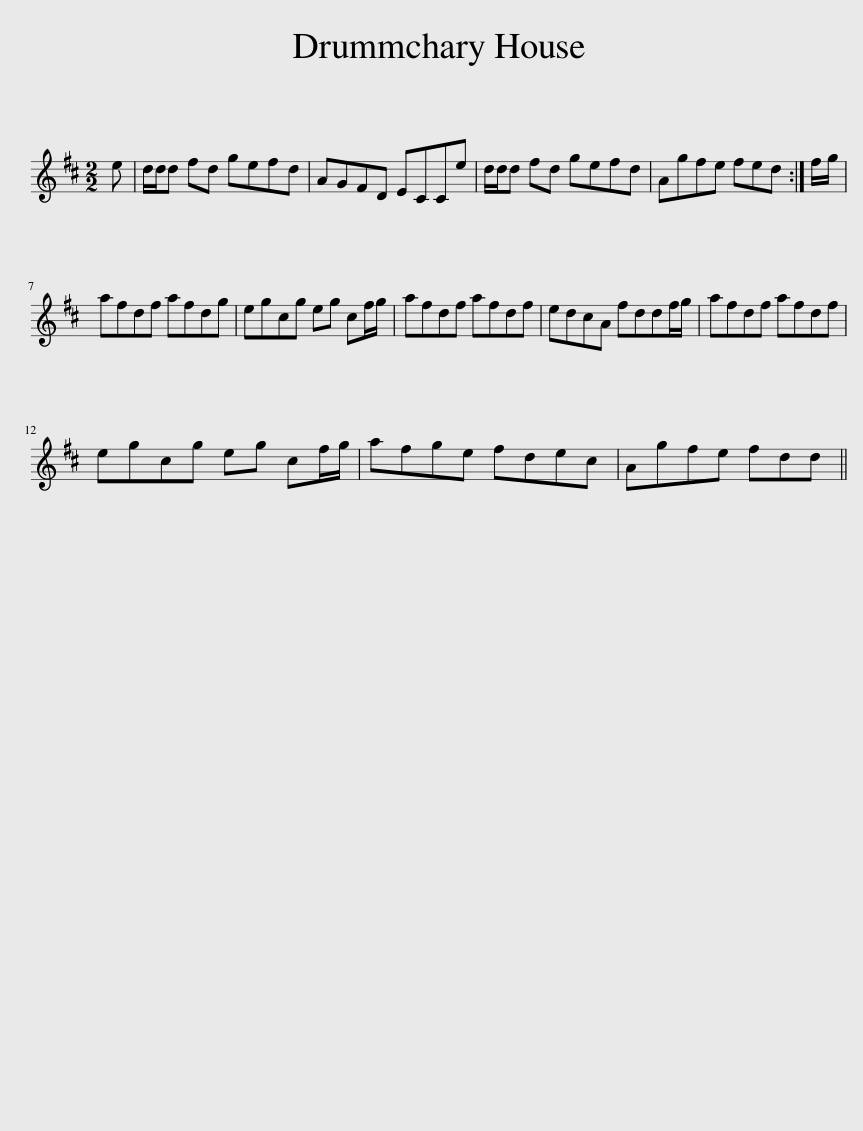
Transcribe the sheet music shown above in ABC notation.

X:1
L:1/8
M:2/2
I:linebreak $
K:D
V:1 treble
V:1
 e | d/d/d fd gefd | AGFD ECCe | d/d/d fd gefd | Agfe fed :| %5
 f/g/ |$ afdf afdg | egcg eg cf/g/ | afdf afdf | edcA fddf/g/ | %10
 afdf afdf |$ egcg eg cf/g/ | afge fdec | Agfe fdd || %14
